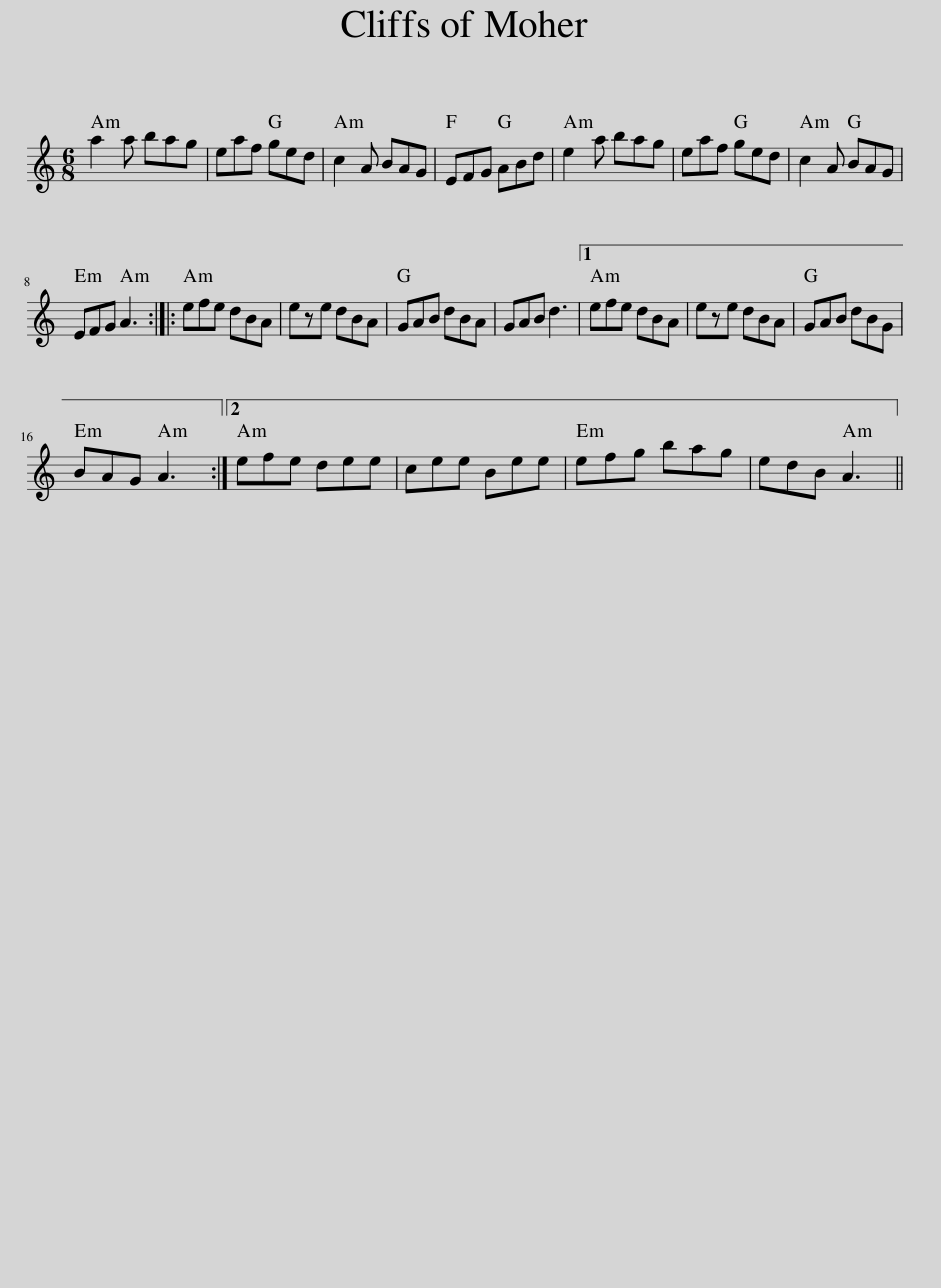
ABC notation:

X:1
L:1/8
M:6/8
I:linebreak $
K:C
V:1 treble
V:1
 a2 a bag | eaf ged | c2 A BAG | EFG ABd | e2 a bag | %5
 eaf ged | c2 A BAG |$ EFG A3 :: efe dBA | eze dBA | %10
 GAB dBA | GAB d3 |1 efe dBA | eze dBA | GAB dBG |$ %15
 BAG A3 :|2 efe dee | cee Bee | efg bag | edB A3 || %20
